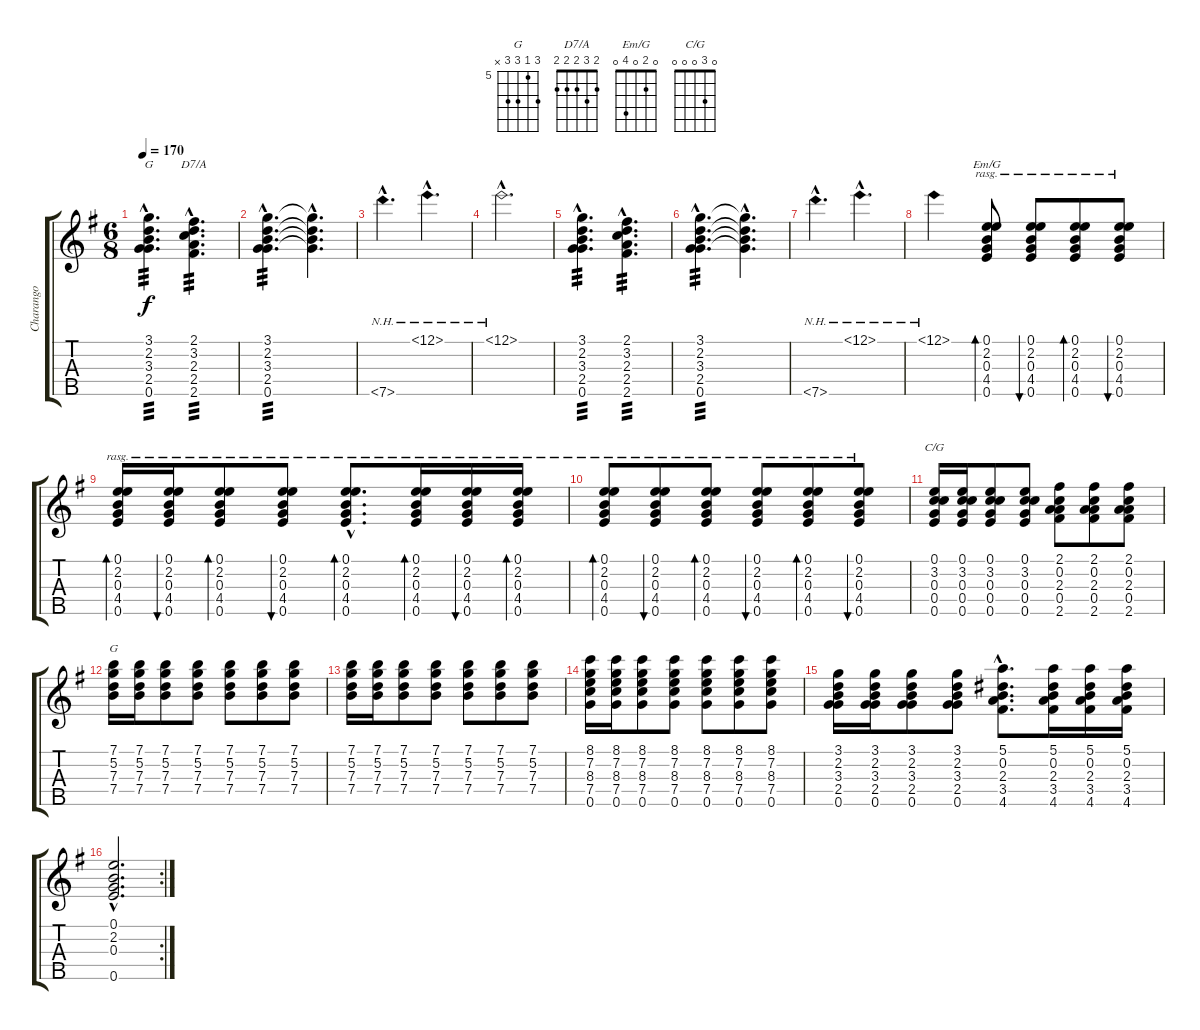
\track ("Charango" "Charango") {instrument banjo}
\staff {score tabs}
\tuning (E4 A3 E3 C4 G3) {hide}
\displaytranspose 12
\chord ("G" 3 2 3 2 0)
\chord ("D7/A" 2 3 2 2 2)
\chord ("Em/G" 0 2 0 4 0)
\chord ("C/G" 0 3 0 0 0)
\chord ("G" 7 5 7 7 x) {firstfret 5}
\ts (6 8)
\tempo 170
\clef g2
\ks g
(3.1{hac} 2.2{hac} 3.3{hac} 2.4{hac} 0.5{hac}).4{d ch "G" tp 3 dy f} (2.1{hac} 3.2{hac} 2.3{hac} 2.4{hac} 2.5{hac}).4{d ch "D7/A" tp 3} |
(3.1{hac} 2.2{hac} 3.3{hac} 2.4{hac} 0.5{hac}).4{d tp 3} (3.1{hac t} 2.2{hac t} 2.4{hac t} 0.5{hac t}).4{d} |
7.5{nh hac}.4{d} 12.1{nh hac}.4{d} |
12.1{nh hac}.2{d} |
(3.1{hac} 2.2{hac} 3.3{hac} 2.4{hac} 0.5{hac}).4{d tp 3} (2.1{hac} 3.2{hac} 2.3{hac} 2.4{hac} 2.5{hac}).4{d tp 3} |
(3.1{hac} 2.2{hac} 3.3{hac} 2.4{hac} 0.5{hac}).4{d tp 3} (3.1{hac t} 2.2{hac t} 2.4{hac t} 0.5{hac t}).4{d} |
7.5{nh hac}.4{d} 12.1{nh hac}.4{d} |
12.1{nh}.4 (0.1 2.2 0.3 4.4 0.5).8{bd 60 ch "Em/G" rasg ii volume 10} (0.1 2.2 0.3 4.4 0.5).8{bu 60 rasg ii} (0.1 2.2 0.3 4.4 0.5).8{bd 120 rasg ii} (0.1 2.2 0.3 4.4 0.5).8{bu 120 rasg ii} |
(0.1 2.2 0.3 4.4 0.5).16{bd 120 rasg ii} (0.1 2.2 0.3 4.4 0.5).16{bu 120 rasg ii} (0.1 2.2 0.3 4.4 0.5).8{bd 120 rasg ii} (0.1 2.2 0.3 4.4 0.5).8{bu 120 rasg ii} (0.1{hac} 2.2{hac} 0.3{hac} 4.4{hac} 0.5{hac}).8{d bd 120 rasg ii} (0.1 2.2 0.3 4.4 0.5).16{bd 120 rasg ii} (0.1 2.2 0.3 4.4 0.5).16{bu 120 rasg ii} (0.1 2.2 0.3 4.4 0.5).16{bd 120 rasg ii} |
(0.1 2.2 0.3 4.4 0.5).8{bd 120 rasg ii} (0.1 2.2 0.3 4.4 0.5).8{bu 120 rasg ii} (0.1 2.2 0.3 4.4 0.5).8{bd 120 rasg ii} (0.1 2.2 0.3 4.4 0.5).8{bu 120 rasg ii} (0.1 2.2 0.3 4.4 0.5).8{bd 120 rasg ii} (0.1 2.2 0.3 4.4 0.5).8{bu 120 rasg ii} |
(0.1 3.2 0.3 0.4 0.5).16{ch "C/G"} (0.1 3.2 0.3 0.4 0.5).16 (0.1 3.2 0.3 0.4 0.5).8 (0.1 3.2 0.3 0.4 0.5).8 (2.1 0.2 2.3 0.4 2.5).8 (2.1 0.2 2.3 0.4 2.5).8 (2.1 0.2 2.3 0.4 2.5).8 |
(7.1 5.2 7.3 7.4).16{ch "G"} (7.1 5.2 7.3 7.4).16 (7.1 5.2 7.3 7.4).8 (7.1 5.2 7.3 7.4).8 (7.1 5.2 7.3 7.4).8 (7.1 5.2 7.3 7.4).8 (7.1 5.2 7.3 7.4).8 |
(7.1 5.2 7.3 7.4).16 (7.1 5.2 7.3 7.4).16 (7.1 5.2 7.3 7.4).8 (7.1 5.2 7.3 7.4).8 (7.1 5.2 7.3 7.4).8 (7.1 5.2 7.3 7.4).8 (7.1 5.2 7.3 7.4).8 |
(8.1 7.2 8.3 7.4 0.5).16 (8.1 7.2 8.3 7.4 0.5).16 (8.1 7.2 8.3 7.4 0.5).8 (8.1 7.2 8.3 7.4 0.5).8 (8.1 7.2 8.3 7.4 0.5).8 (8.1 7.2 8.3 7.4 0.5).8 (8.1 7.2 8.3 7.4 0.5).8 |
(3.1 2.2 3.3 2.4 0.5).16 (3.1 2.2 3.3 2.4 0.5).16 (3.1 2.2 3.3 2.4 0.5).8 (3.1 2.2 3.3 2.4 0.5).8 (5.1{hac} 0.2{hac} 2.3{hac} 3.4{hac} 4.5{hac}).8{d} (5.1 0.2 2.3 3.4 4.5).16 (5.1 0.2 2.3 3.4 4.5).16 (5.1 0.2 2.3 3.4 4.5).16 |
\rc 2
(0.1{hac} 2.2{hac} 0.3{hac} 0.5{hac}).2{d}
